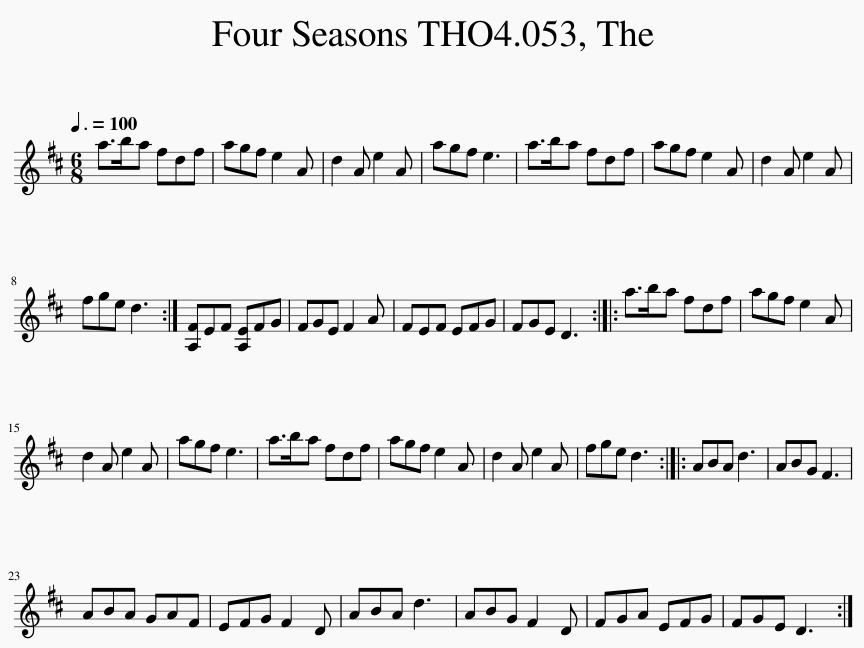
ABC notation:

X:1
L:1/8
Q:3/8=100
M:6/8
I:linebreak $
K:D
V:1 treble
V:1
 a>ba fdf | agf e2 A | d2 A e2 A | agf e3 | a>ba fdf | %5
 agf e2 A | d2 A e2 A |$ fge d3 :| [A,F]EF [A,E]FG | FGE F2 A | %10
 FEF EFG | FGE D3 :: a>ba fdf | agf e2 A |$ d2 A e2 A | %15
 agf e3 | a>ba fdf | agf e2 A | d2 A e2 A | fge d3 :: %20
 ABA d3 | ABG F3 |$ ABA GAF | EFG F2 D | ABA d3 | %25
 ABG F2 D | FGA EFG | FGE D3 :| %28
